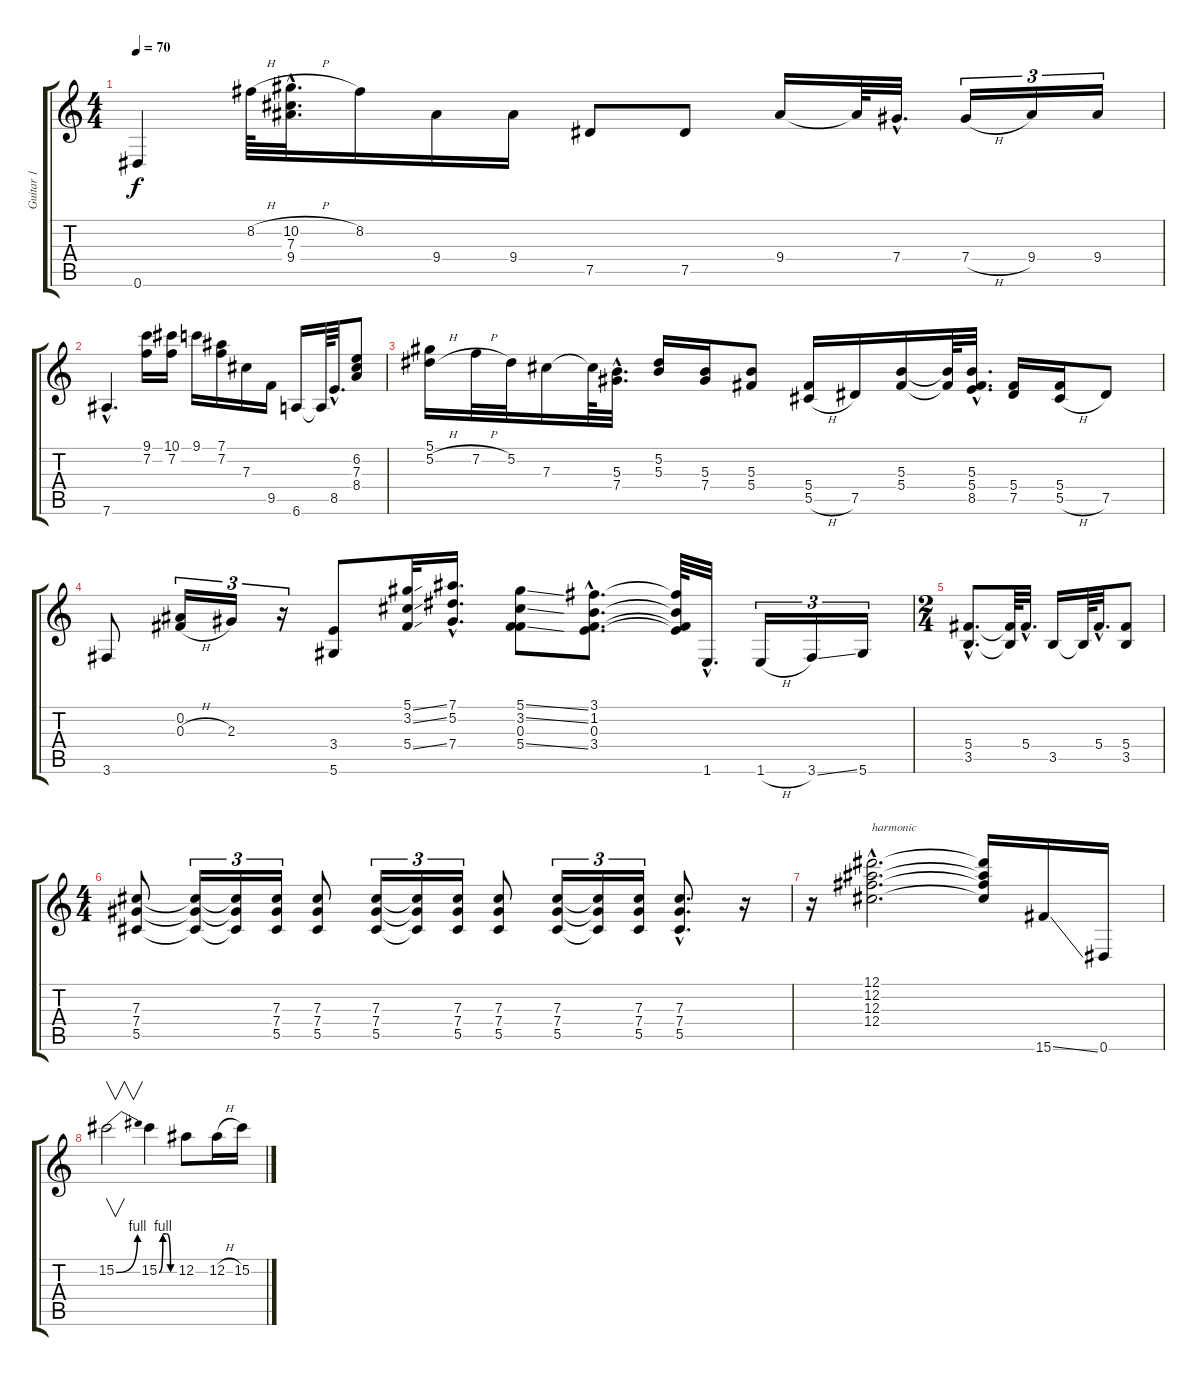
\track ("Guitar 1" "Guitar 1") {instrument electricguitarclean}
\staff {score tabs}
\tuning (Eb4 Bb3 Gb3 Db3 Ab2 Eb2) {hide}
\ts (4 4)
\tempo 70
\clef g2
\ks c
0.6.4{dy f} 8.2{h}.64 (10.2{h hac} 7.3{hac} 9.4{hac}).32{d} 8.2.16 9.4.16 9.4.16 7.5.8 7.5.8 9.4.16 9.4{t}.64 7.4{hac}.32{d} 7.4{h}.16{tu (3 2)} 9.4.16{tu (3 2)} 9.4.16{tu (3 2)} |
7.6{hac}.4{d} (9.1 7.2).16 (10.1 7.2).16 9.1.16 (7.1 7.2).16 7.3.16 9.5.16 6.6.16 6.6{t}.64 8.5{hac}.32{d} (6.2 7.3 8.4).8 |
(5.1 5.2{h}).16 7.2{h}.32 5.2.32 7.3.16 7.3{t}.64 (5.3{hac} 7.4{hac}).32{d} (5.2 5.3).16 (5.3 7.4).16 (5.3 5.4).8 (5.4 5.5{h}).16 7.5.16 (5.3 5.4).16 (5.3{t} 5.4{t}).64 (5.3{hac} 5.4{hac} 8.5{hac}).32{d} (5.4 7.5).16 (5.4 5.5{h}).16 7.5.8 |
3.6.8 (0.2 0.3{h}).16{tu (3 2)} 2.3.16{tu (3 2)} r.16{tu (3 2)} (3.4 5.6).8 (5.1{ss} 3.2{ss} 5.4{ss}).32 (7.1{hac} 5.2{hac} 7.4{hac}).16{d} (5.1{ss} 3.2{ss} 0.3 5.4{ss}).8 (3.1{hac} 1.2{hac} 0.3{hac} 3.4{hac}).8{d} (3.1{t} 1.2{t} 0.3{t} 3.4{t}).64 1.6{hac}.32{d} 1.6{h}.16{tu (3 2)} 3.6{ss}.16{tu (3 2)} 5.6.16{tu (3 2)} |
\ts (2 4)
(5.4{hac} 3.5{hac}).8{d} (5.4{t} 3.5{t}).64 5.4{hac}.32{d} 3.5.16 3.5{t}.64 5.4{hac}.32{d} (5.4 3.5).8 |
\ts (4 4)
(7.3 7.4 5.5).8 (7.3{t} 7.4{t} 5.5{t}).16{tu (3 2)} (7.3{t} 7.4{t} 5.5{t}).16{tu (3 2)} (7.3 7.4 5.5).16{tu (3 2)} (7.3 7.4 5.5).8 (7.3 7.4 5.5).16{tu (3 2)} (7.3{t} 7.4{t} 5.5{t}).16{tu (3 2)} (7.3 7.4 5.5).16{tu (3 2)} (7.3 7.4 5.5).8 (7.3 7.4 5.5).16{tu (3 2)} (7.3{t} 7.4{t} 5.5{t}).16{tu (3 2)} (7.3 7.4 5.5).16{tu (3 2)} (7.3{hac} 7.4{hac} 5.5{hac}).8{d} r.16 |
r.16 (12.1{hac} 12.2{hac} 12.3{hac} 12.4{hac}).2{d txt "harmonic"} (12.1{t} 12.2{t} 12.3{t} 12.4{t}).16 15.6{ss}.16 0.6.16 |
15.2{be (bend 0 0 60 4)}.2{v} 15.2{be (custom 0 0 15 4 30 4 45 0 60 0)}.4 12.2.8 12.2{h}.16 15.2.16
